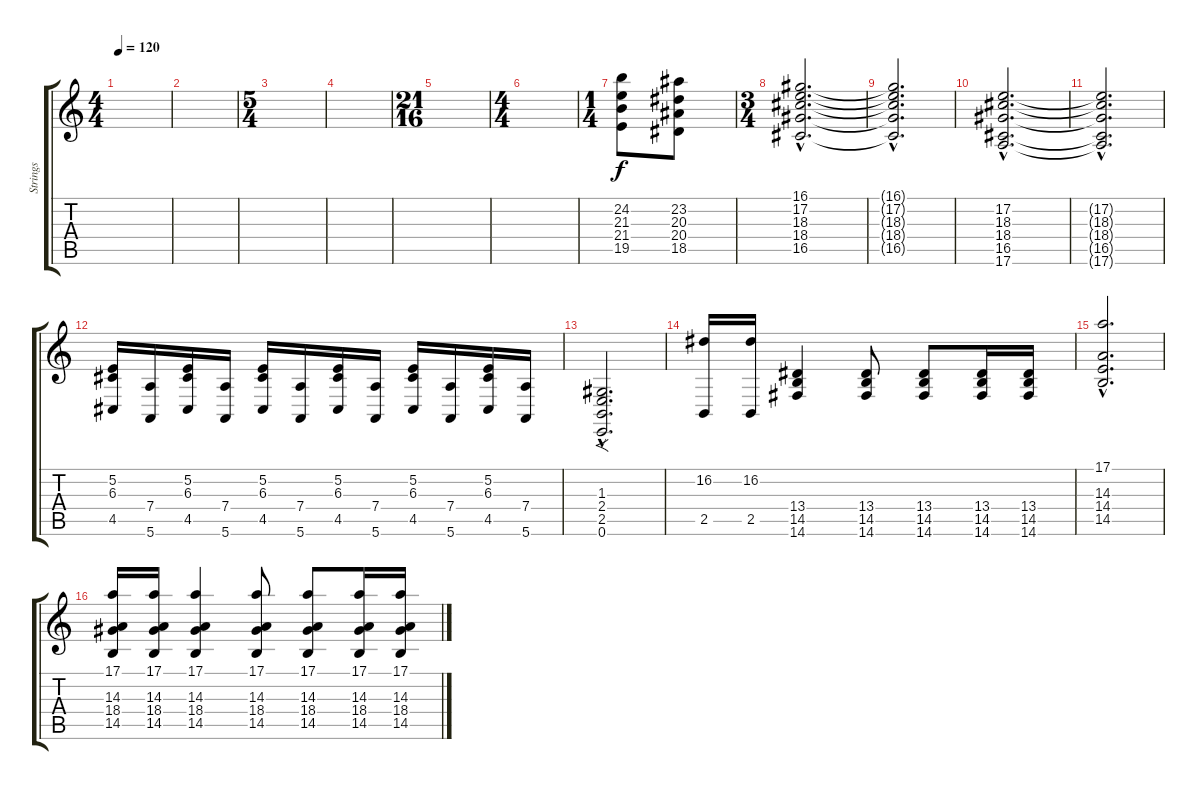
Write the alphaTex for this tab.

\track ("Strings" "Strings") {instrument synthstrings1}
\staff {score tabs}
\tuning (E4 B3 G3 D3 A2 E2) {hide}
\ts (4 4)
\tempo 120
\clef g2
\ks c
|
|
\ts (5 4)
|
|
\ts (21 16)
|
\ts (4 4)
|
\ts (1 4)
(24.2 21.3 21.4 19.5).8 (23.2 20.3 20.4 18.5).8 |
\ts (3 4)
(16.1{hac} 17.2{hac} 18.3{hac} 18.4{hac} 16.5{hac}).2{d} |
(16.1{hac t} 17.2{hac t} 18.3{hac t} 18.4{hac t} 16.5{hac t}).2{d} |
(17.2{hac} 18.3{hac} 18.4{hac} 16.5{hac} 17.6{hac}).2{d} |
(17.2{hac t} 18.3{hac t} 18.4{hac t} 16.5{hac t} 17.6{hac t}).2{d} |
(5.2 6.3 4.5).16 (7.4 5.6).16 (5.2 6.3 4.5).16 (7.4 5.6).16 (5.2 6.3 4.5).16 (7.4 5.6).16 (5.2 6.3 4.5).16 (7.4 5.6).16 (5.2 6.3 4.5).16 (7.4 5.6).16 (5.2 6.3 4.5).16 (7.4 5.6).16 |
(1.3{hac} 2.4{hac} 2.5{hac} 0.6{hac}).2{f d} |
(16.2 2.5).16 (16.2 2.5).16 (13.4 14.5 14.6).4 (13.4 14.5 14.6).8 (13.4 14.5 14.6).8 (13.4 14.5 14.6).16 (13.4 14.5 14.6).16 |
(17.1{hac} 14.3{hac} 14.4{hac} 14.5{hac}).2{d} |
(17.1 14.3 18.4 14.5).16 (17.1 14.3 18.4 14.5).16 (17.1 14.3 18.4 14.5).4 (17.1 14.3 18.4 14.5).8 (17.1 14.3 18.4 14.5).8 (17.1 14.3 18.4 14.5).16 (17.1 14.3 18.4 14.5).16
